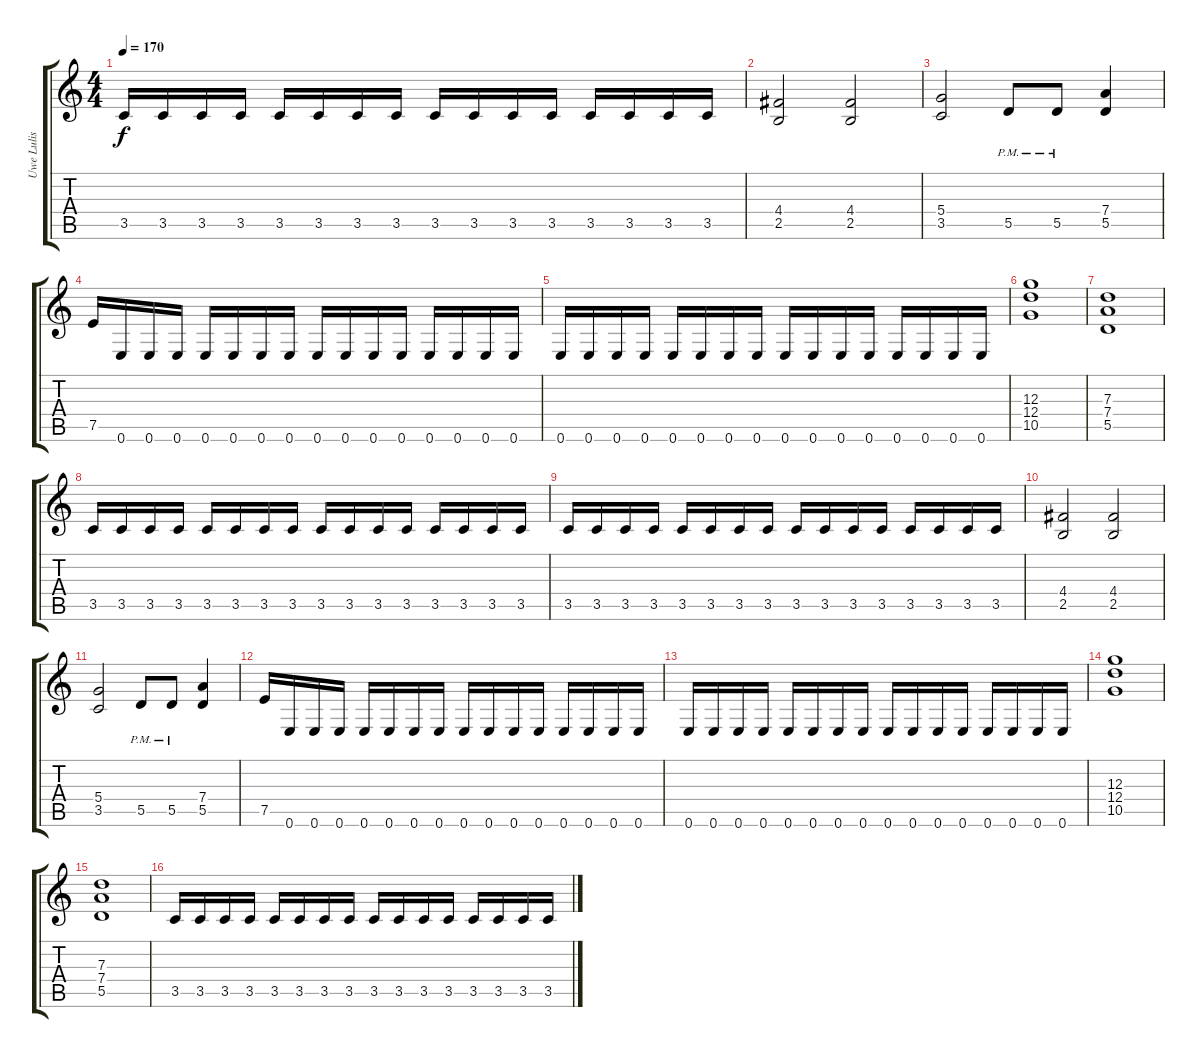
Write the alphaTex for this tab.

\track ("Uwe Lulis" "Uwe Lulis") {instrument distortionguitar}
\staff {score tabs}
\tuning (E4 B3 G3 D3 A2 E2) {hide}
\ts (4 4)
\tempo 170
\clef g2
\ks c
3.5.16{dy f} 3.5.16 3.5.16 3.5.16 3.5.16 3.5.16 3.5.16 3.5.16 3.5.16 3.5.16 3.5.16 3.5.16 3.5.16 3.5.16 3.5.16 3.5.16 |
(4.4 2.5).2 (4.4 2.5).2 |
(5.4 3.5).2 5.5{pm}.8 5.5{pm}.8 (7.4 5.5).4 |
7.5.16 0.6.16 0.6.16 0.6.16 0.6.16 0.6.16 0.6.16 0.6.16 0.6.16 0.6.16 0.6.16 0.6.16 0.6.16 0.6.16 0.6.16 0.6.16 |
0.6.16 0.6.16 0.6.16 0.6.16 0.6.16 0.6.16 0.6.16 0.6.16 0.6.16 0.6.16 0.6.16 0.6.16 0.6.16 0.6.16 0.6.16 0.6.16 |
(12.3 12.4 10.5).1 |
(7.3 7.4 5.5).1 |
3.5.16 3.5.16 3.5.16 3.5.16 3.5.16 3.5.16 3.5.16 3.5.16 3.5.16 3.5.16 3.5.16 3.5.16 3.5.16 3.5.16 3.5.16 3.5.16 |
3.5.16 3.5.16 3.5.16 3.5.16 3.5.16 3.5.16 3.5.16 3.5.16 3.5.16 3.5.16 3.5.16 3.5.16 3.5.16 3.5.16 3.5.16 3.5.16 |
(4.4 2.5).2 (4.4 2.5).2 |
(5.4 3.5).2 5.5{pm}.8 5.5{pm}.8 (7.4 5.5).4 |
7.5.16 0.6.16 0.6.16 0.6.16 0.6.16 0.6.16 0.6.16 0.6.16 0.6.16 0.6.16 0.6.16 0.6.16 0.6.16 0.6.16 0.6.16 0.6.16 |
0.6.16 0.6.16 0.6.16 0.6.16 0.6.16 0.6.16 0.6.16 0.6.16 0.6.16 0.6.16 0.6.16 0.6.16 0.6.16 0.6.16 0.6.16 0.6.16 |
(12.3 12.4 10.5).1 |
(7.3 7.4 5.5).1 |
3.5.16 3.5.16 3.5.16 3.5.16 3.5.16 3.5.16 3.5.16 3.5.16 3.5.16 3.5.16 3.5.16 3.5.16 3.5.16 3.5.16 3.5.16 3.5.16
